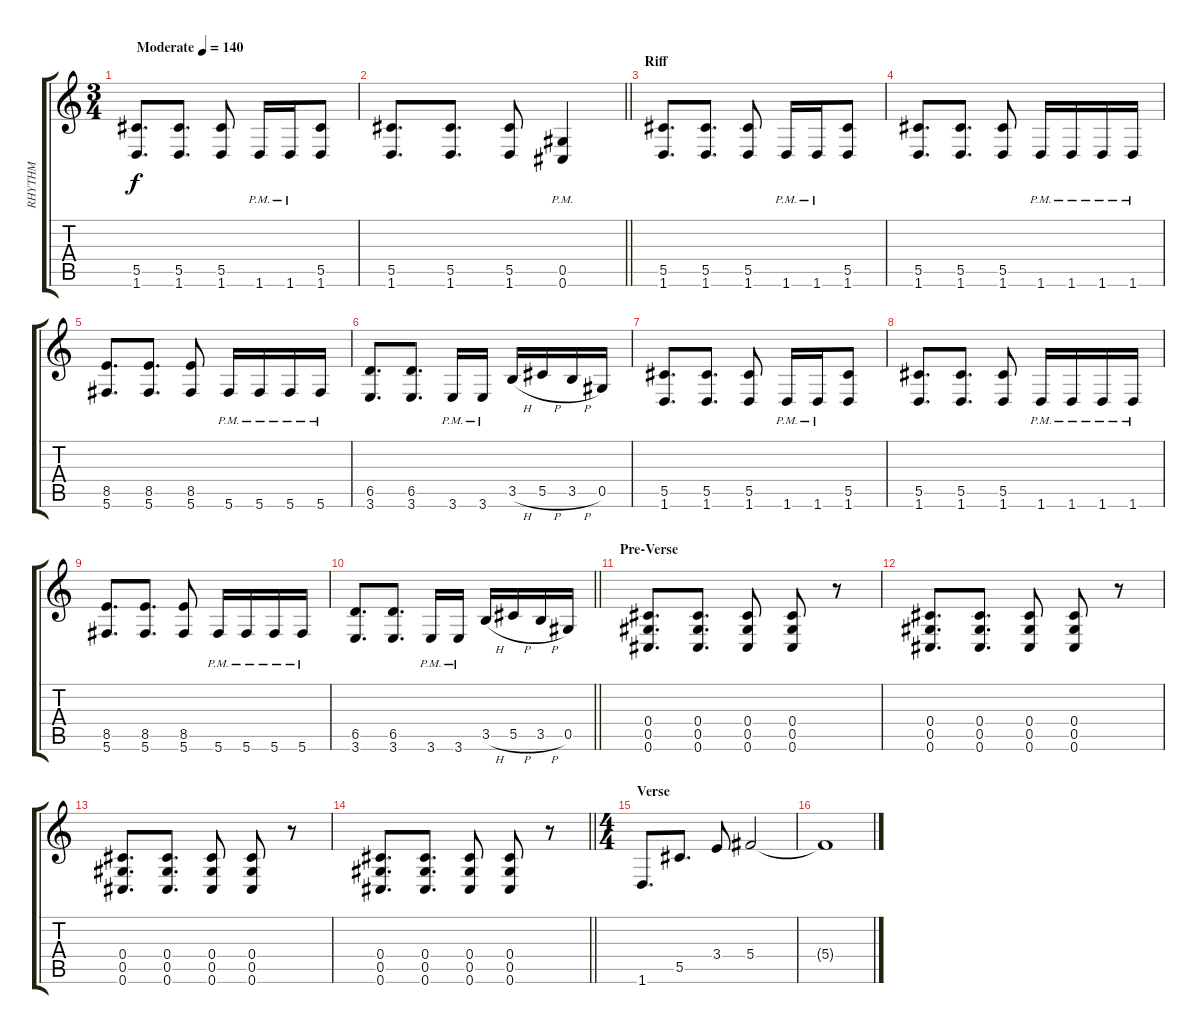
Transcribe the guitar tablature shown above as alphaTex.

\track ("RHYTHM" "RHYTHM") {instrument distortionguitar}
\staff {score tabs}
\tuning (Eb4 Bb3 Gb3 Db3 Ab2 Db2) {hide}
\ts (3 4)
\tempo (140 "Moderate")
\clef g2
\ks c
(5.5 1.6).8{d dy f instrument distortionguitar} (5.5 1.6).8{d} (5.5 1.6).8 1.6{pm}.16 1.6{pm}.16 (5.5 1.6).8 |
\barLineRight lightlight
(5.5 1.6).8{d} (5.5 1.6).8{d} (5.5 1.6).8 (0.5{pm} 0.6{pm}).4 |
\section ("" "Riff")
(5.5 1.6).8{d} (5.5 1.6).8{d} (5.5 1.6).8 1.6{pm}.16 1.6{pm}.16 (5.5 1.6).8 |
(5.5 1.6).8{d} (5.5 1.6).8{d} (5.5 1.6).8 1.6{pm}.16 1.6{pm}.16 1.6{pm}.16 1.6{pm}.16 |
(8.5 5.6).8{d} (8.5 5.6).8{d} (8.5 5.6).8 5.6{pm}.16 5.6{pm}.16 5.6{pm}.16 5.6{pm}.16 |
(6.5 3.6).8{d} (6.5 3.6).8{d} 3.6{pm}.16 3.6{pm}.16 3.5{h}.16 5.5{h}.16 3.5{h}.16 0.5.16 |
(5.5 1.6).8{d} (5.5 1.6).8{d} (5.5 1.6).8 1.6{pm}.16 1.6{pm}.16 (5.5 1.6).8 |
(5.5 1.6).8{d} (5.5 1.6).8{d} (5.5 1.6).8 1.6{pm}.16 1.6{pm}.16 1.6{pm}.16 1.6{pm}.16 |
(8.5 5.6).8{d} (8.5 5.6).8{d} (8.5 5.6).8 5.6{pm}.16 5.6{pm}.16 5.6{pm}.16 5.6{pm}.16 |
\barLineRight lightlight
(6.5 3.6).8{d} (6.5 3.6).8{d} 3.6{pm}.16 3.6{pm}.16 3.5{h}.16 5.5{h}.16 3.5{h}.16 0.5.16 |
\section ("" "Pre-Verse")
(0.4 0.5 0.6).8{d} (0.4 0.5 0.6).8{d} (0.4 0.5 0.6).8 (0.4 0.5 0.6).8 r.8 |
(0.4 0.5 0.6).8{d} (0.4 0.5 0.6).8{d} (0.4 0.5 0.6).8 (0.4 0.5 0.6).8 r.8 |
(0.4 0.5 0.6).8{d} (0.4 0.5 0.6).8{d} (0.4 0.5 0.6).8 (0.4 0.5 0.6).8 r.8 |
\barLineRight lightlight
(0.4 0.5 0.6).8{d} (0.4 0.5 0.6).8{d} (0.4 0.5 0.6).8 (0.4 0.5 0.6).8 r.8 |
\ts (4 4)
\section ("" "Verse")
1.6.8{d} 5.5.8{d} 3.4.8 5.4.2 |
5.4{t}.1
